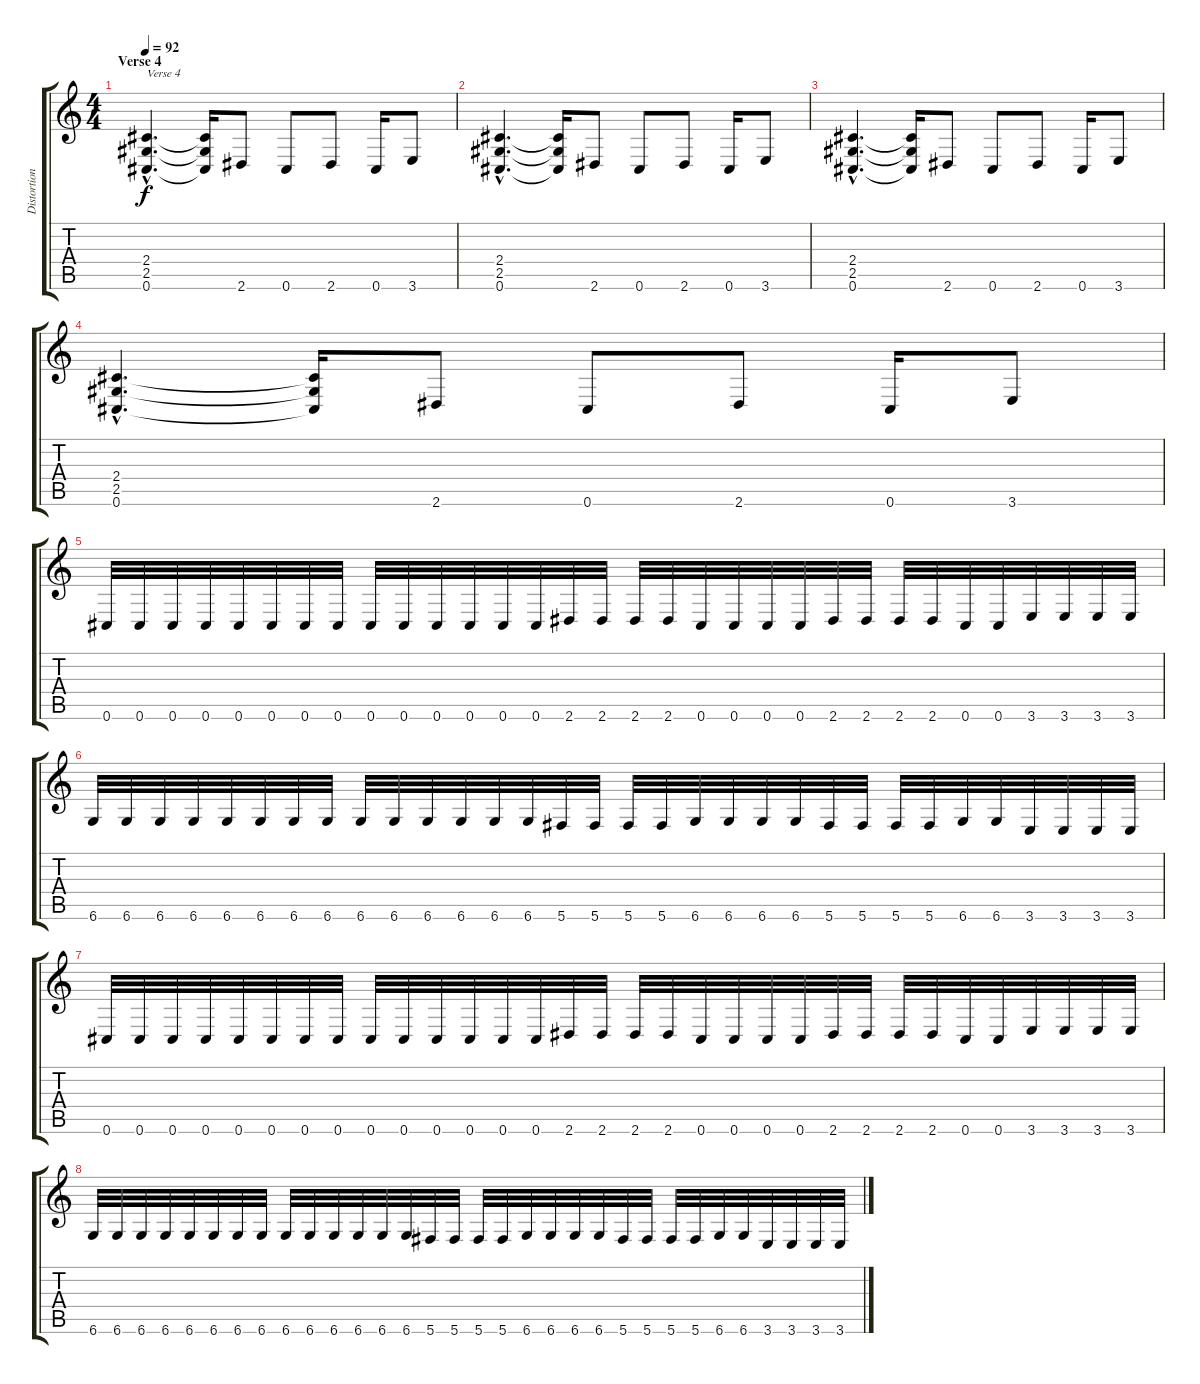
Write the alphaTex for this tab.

\track ("Distortion Guitar 2" "Distortion") {instrument distortionguitar}
\staff {score tabs}
\tuning (Db4 Ab3 E3 B2 Gb2 Db2) {hide}
\ts (4 4)
\section ("" "Verse 4")
\tempo 92
\clef g2
\ks c
(2.4{hac} 2.5{hac} 0.6{hac}).4{d txt "Verse 4" dy f} (2.4{t} 2.5{t} 0.6{t}).16 2.6.8 0.6.8 2.6.8 0.6.16 3.6.8 |
(2.4{hac} 2.5{hac} 0.6{hac}).4{d} (2.4{t} 2.5{t} 0.6{t}).16 2.6.8 0.6.8 2.6.8 0.6.16 3.6.8 |
(2.4{hac} 2.5{hac} 0.6{hac}).4{d} (2.4{t} 2.5{t} 0.6{t}).16 2.6.8 0.6.8 2.6.8 0.6.16 3.6.8 |
(2.4{hac} 2.5{hac} 0.6{hac}).4{d} (2.4{t} 2.5{t} 0.6{t}).16 2.6.8 0.6.8 2.6.8 0.6.16 3.6.8 |
0.6.32 0.6.32 0.6.32 0.6.32 0.6.32 0.6.32 0.6.32 0.6.32 0.6.32 0.6.32 0.6.32 0.6.32 0.6.32 0.6.32 2.6.32 2.6.32 2.6.32 2.6.32 0.6.32 0.6.32 0.6.32 0.6.32 2.6.32 2.6.32 2.6.32 2.6.32 0.6.32 0.6.32 3.6.32 3.6.32 3.6.32 3.6.32 |
6.6.32 6.6.32 6.6.32 6.6.32 6.6.32 6.6.32 6.6.32 6.6.32 6.6.32 6.6.32 6.6.32 6.6.32 6.6.32 6.6.32 5.6.32 5.6.32 5.6.32 5.6.32 6.6.32 6.6.32 6.6.32 6.6.32 5.6.32 5.6.32 5.6.32 5.6.32 6.6.32 6.6.32 3.6.32 3.6.32 3.6.32 3.6.32 |
0.6.32 0.6.32 0.6.32 0.6.32 0.6.32 0.6.32 0.6.32 0.6.32 0.6.32 0.6.32 0.6.32 0.6.32 0.6.32 0.6.32 2.6.32 2.6.32 2.6.32 2.6.32 0.6.32 0.6.32 0.6.32 0.6.32 2.6.32 2.6.32 2.6.32 2.6.32 0.6.32 0.6.32 3.6.32 3.6.32 3.6.32 3.6.32 |
6.6.32 6.6.32 6.6.32 6.6.32 6.6.32 6.6.32 6.6.32 6.6.32 6.6.32 6.6.32 6.6.32 6.6.32 6.6.32 6.6.32 5.6.32 5.6.32 5.6.32 5.6.32 6.6.32 6.6.32 6.6.32 6.6.32 5.6.32 5.6.32 5.6.32 5.6.32 6.6.32 6.6.32 3.6.32 3.6.32 3.6.32 3.6.32
